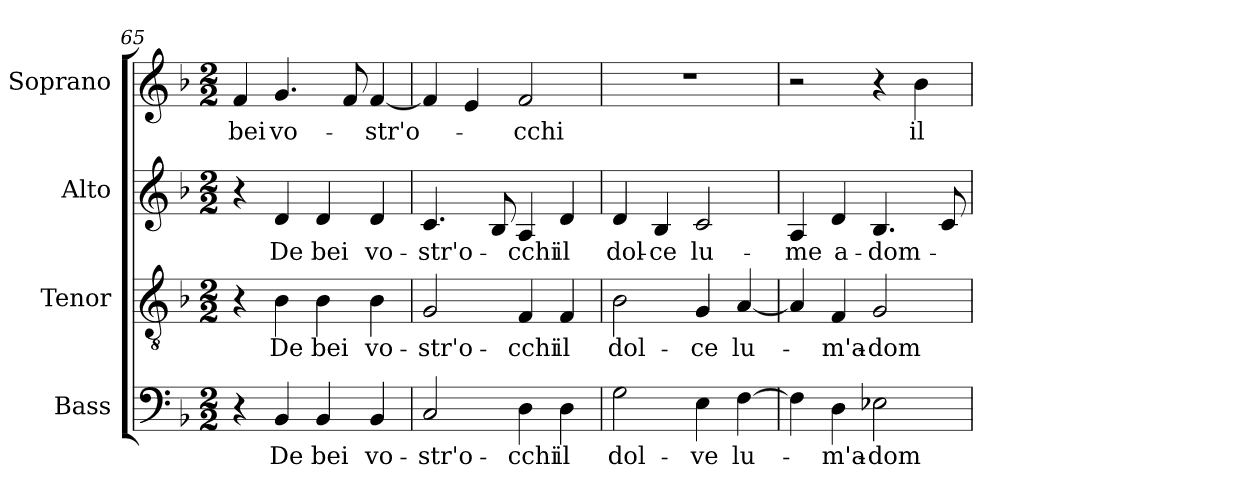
**kern	**text	**kern	**text	**kern	**text	**kern	**text
*part4	*part4	*part3	*part3	*part2	*part2	*part1	*part1
*staff4	*staff4	*staff3	*staff3	*staff2	*staff2	*staff1	*staff1
*I"Bass	*	*I"Tenor	*	*I"Alto	*	*I"Soprano	*
*I'Bass	*	*I'Tenor	*	*I'Alto	*	*I'Soprano	*
*clefF4	*	*clefGv2	*	*clefG2	*	*clefG2	*
*k[b-]	*	*k[b-]	*	*k[b-]	*	*k[b-]	*
*F:	*	*F:	*	*F:	*	*F:	*
*M2/2	*	*M2/2	*	*M2/2	*	*M2/2	*
=65	=65	=65	=65	=65	=65	=65	=65
!	!	!	!	!	!	!	!LO:LY:b:color=#000000
4r	.	4r	.	4r	.	4fi/	bei
!	!LO:LY:b:color=#000000	!	!	!	!	!	!
!	!	!	!LO:LY:b:color=#000000	!	!	!	!
!	!	!	!	!	!LO:LY:b:color=#000000	!	!
!	!	!	!	!	!	!	!LO:LY:b:color=#000000
4BB-i/	De	4B-i\	De	4di/	De	4.gi/	vo-
!	!LO:LY:b:color=#000000	!	!	!	!	!	!
!	!	!	!LO:LY:b:color=#000000	!	!	!	!
!	!	!	!	!	!LO:LY:b:color=#000000	!	!
4BB-i/	bei	4B-i\	bei	4di/	bei	.	.
.	.	.	.	.	.	8fi/	.
!	!LO:LY:b:color=#000000	!	!	!	!	!	!
!	!	!	!LO:LY:b:color=#000000	!	!	!	!
!	!	!	!	!	!LO:LY:b:color=#000000	!	!
!	!	!	!	!	!	!	!LO:LY:b:color=#000000
4BB-i/	vo-	4B-i\	vo-	4di/	vo-	[4fi/	-str'o-
=66	=66	=66	=66	=66	=66	=66	=66
!	!LO:LY:b:color=#000000	!	!	!	!	!	!
!	!	!	!LO:LY:b:color=#000000	!	!	!	!
!	!	!	!	!	!LO:LY:b:color=#000000	!	!
2Ci/	-str'o-	2Gi/	-str'o-	4.ci/	-str'o-	4fi/]	.
.	.	.	.	.	.	4ei/	.
.	.	.	.	8B-i/	.	.	.
!	!LO:LY:b:color=#000000	!	!	!	!	!	!
!	!	!	!LO:LY:b:color=#000000	!	!	!	!
!	!	!	!	!	!LO:LY:b:color=#000000	!	!
!	!	!	!	!	!	!	!LO:LY:b:color=#000000
4Di\	-cchi	4Fi/	-cchi	4Ai/	-cchi	2fi/	-cchi
!	!LO:LY:b:color=#000000	!	!	!	!	!	!
!	!	!	!LO:LY:b:color=#000000	!	!	!	!
!	!	!	!	!	!LO:LY:b:color=#000000	!	!
4Di\	il	4Fi/	il	4di/	il	.	.
=67	=67	=67	=67	=67	=67	=67	=67
!	!LO:LY:b:color=#000000	!	!	!	!	!	!
!	!	!	!LO:LY:b:color=#000000	!	!	!	!
!	!	!	!	!	!LO:LY:b:color=#000000	!	!
2Gi\	dol-	2B-i\	dol-	4di/	dol-	1r	.
!	!	!	!	!	!LO:LY:b:color=#000000	!	!
.	.	.	.	4B-i/	-ce	.	.
!	!LO:LY:b:color=#000000	!	!	!	!	!	!
!	!	!	!LO:LY:b:color=#000000	!	!	!	!
!	!	!	!	!	!LO:LY:b:color=#000000	!	!
4Ei\	-ve	4Gi/	-ce	2ci/	lu-	.	.
!	!LO:LY:b:color=#000000	!	!	!	!	!	!
!	!	!	!LO:LY:b:color=#000000	!	!	!	!
[4Fi\	lu-	[4Ai/	lu-	.	.	.	.
=68	=68	=68	=68	=68	=68	=68	=68
!	!	!	!	!	!LO:LY:b:color=#000000	!	!
4Fi\]	.	4Ai/]	.	4Ai/	-me	2r	.
!	!LO:LY:b:color=#000000	!	!	!	!	!	!
!	!	!	!LO:LY:b:color=#000000	!	!	!	!
!	!	!	!	!	!LO:LY:b:color=#000000	!	!
4Di\	-m'a-	4Fi/	-m'a-	4di/	a-	.	.
!	!LO:LY:b:color=#000000	!	!	!	!	!	!
!	!	!	!LO:LY:b:color=#000000	!	!	!	!
!	!	!	!	!	!LO:LY:b:color=#000000	!	!
2E-Xi\	-dom-	2Gi/	-dom-	4.B-i/	-dom-	4r	.
!	!	!	!	!	!	!	!LO:LY:b:color=#000000
.	.	.	.	.	.	4b-i\	il
.	.	.	.	8ci/	.	.	.
=	=	=	=	=	=	=	=
*-	*-	*-	*-	*-	*-	*-	*-
